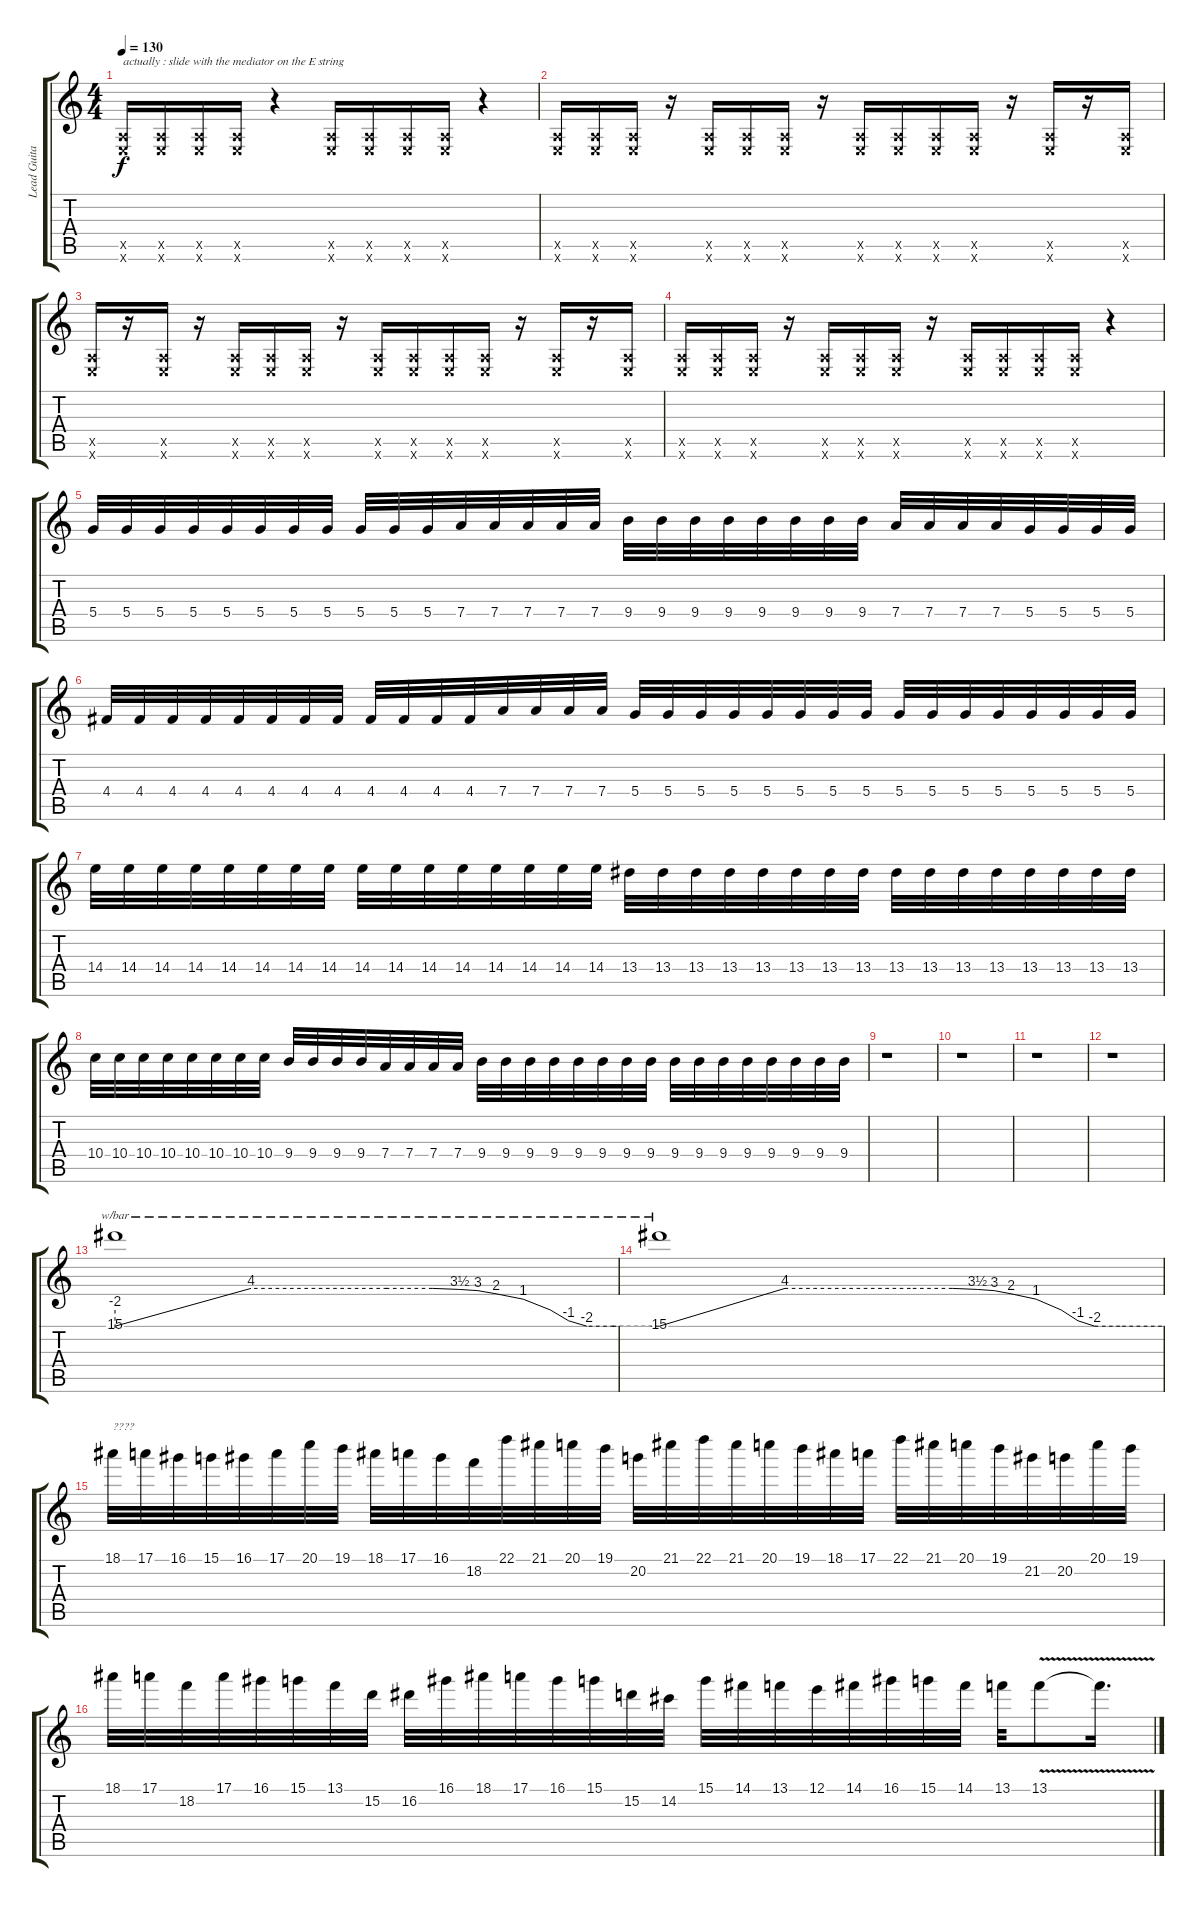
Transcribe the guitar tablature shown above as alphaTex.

\track ("Lead Guitar" "Lead Guita") {instrument overdrivenguitar}
\staff {score tabs}
\tuning (E4 B3 G3 D3 A2 E2) {hide}
\ts (4 4)
\tempo 130
\clef g2
\ks c
(0.5{x} 0.6{x}).16{txt "actually : slide with the mediator on the E string" dy f} (0.5{x} 0.6{x}).16 (0.5{x} 0.6{x}).16 (0.5{x} 0.6{x}).16 r.4 (0.5{x} 0.6{x}).16 (0.5{x} 0.6{x}).16 (0.5{x} 0.6{x}).16 (0.5{x} 0.6{x}).16 r.4 |
(0.5{x} 0.6{x}).16 (0.5{x} 0.6{x}).16 (0.5{x} 0.6{x}).16 r.16 (0.5{x} 0.6{x}).16 (0.5{x} 0.6{x}).16 (0.5{x} 0.6{x}).16 r.16 (0.5{x} 0.6{x}).16 (0.5{x} 0.6{x}).16 (0.5{x} 0.6{x}).16 (0.5{x} 0.6{x}).16 r.16 (0.5{x} 0.6{x}).16 r.16 (0.5{x} 0.6{x}).16 |
(0.5{x} 0.6{x}).16 r.16 (0.5{x} 0.6{x}).16 r.16 (0.5{x} 0.6{x}).16 (0.5{x} 0.6{x}).16 (0.5{x} 0.6{x}).16 r.16 (0.5{x} 0.6{x}).16 (0.5{x} 0.6{x}).16 (0.5{x} 0.6{x}).16 (0.5{x} 0.6{x}).16 r.16 (0.5{x} 0.6{x}).16 r.16 (0.5{x} 0.6{x}).16 |
(0.5{x} 0.6{x}).16 (0.5{x} 0.6{x}).16 (0.5{x} 0.6{x}).16 r.16 (0.5{x} 0.6{x}).16 (0.5{x} 0.6{x}).16 (0.5{x} 0.6{x}).16 r.16 (0.5{x} 0.6{x}).16 (0.5{x} 0.6{x}).16 (0.5{x} 0.6{x}).16 (0.5{x} 0.6{x}).16 r.4 |
5.4.32 5.4.32 5.4.32 5.4.32 5.4.32 5.4.32 5.4.32 5.4.32 5.4.32 5.4.32 5.4.32 7.4.32 7.4.32 7.4.32 7.4.32 7.4.32 9.4.32 9.4.32 9.4.32 9.4.32 9.4.32 9.4.32 9.4.32 9.4.32 7.4.32 7.4.32 7.4.32 7.4.32 5.4.32 5.4.32 5.4.32 5.4.32 |
4.4.32 4.4.32 4.4.32 4.4.32 4.4.32 4.4.32 4.4.32 4.4.32 4.4.32 4.4.32 4.4.32 4.4.32 7.4.32 7.4.32 7.4.32 7.4.32 5.4.32 5.4.32 5.4.32 5.4.32 5.4.32 5.4.32 5.4.32 5.4.32 5.4.32 5.4.32 5.4.32 5.4.32 5.4.32 5.4.32 5.4.32 5.4.32 |
14.4.32 14.4.32 14.4.32 14.4.32 14.4.32 14.4.32 14.4.32 14.4.32 14.4.32 14.4.32 14.4.32 14.4.32 14.4.32 14.4.32 14.4.32 14.4.32 13.4.32 13.4.32 13.4.32 13.4.32 13.4.32 13.4.32 13.4.32 13.4.32 13.4.32 13.4.32 13.4.32 13.4.32 13.4.32 13.4.32 13.4.32 13.4.32 |
10.4.32 10.4.32 10.4.32 10.4.32 10.4.32 10.4.32 10.4.32 10.4.32 9.4.32 9.4.32 9.4.32 9.4.32 7.4.32 7.4.32 7.4.32 7.4.32 9.4.32 9.4.32 9.4.32 9.4.32 9.4.32 9.4.32 9.4.32 9.4.32 9.4.32 9.4.32 9.4.32 9.4.32 9.4.32 9.4.32 9.4.32 9.4.32 |
r.1 |
r.1 |
r.1 |
r.1 |
15.1.1{tbe (custom default 0 -8 15 16 30 16 35 16 38 14 40 12 42 8 45 4 48 0 50 -4 52 -8 55 -8 60 -8)} |
15.1.1{tbe (custom default 0 -8 15 16 30 16 35 16 38 14 40 12 42 8 45 4 48 0 50 -4 52 -8 55 -8 60 -8)} |
18.1.32{txt "????"} 17.1.32 16.1.32 15.1.32 16.1.32 17.1.32 20.1.32 19.1.32 18.1.32 17.1.32 16.1.32 18.2.32 22.1.32 21.1.32 20.1.32 19.1.32 20.2.32 21.1.32 22.1.32 21.1.32 20.1.32 19.1.32 18.1.32 17.1.32 22.1.32 21.1.32 20.1.32 19.1.32 21.2.32 20.2.32 20.1.32 19.1.32 |
18.1.32 17.1.32 18.2.32 17.1.32 16.1.32 15.1.32 13.1.32 15.2.32 16.2.32 16.1.32 18.1.32 17.1.32 16.1.32 15.1.32 15.2.32 14.2.32 15.1.32 14.1.32 13.1.32 12.1.32 14.1.32 16.1.32 15.1.32 14.1.32 13.1.32 13.1{v}.8 13.1{t}.16{d}
